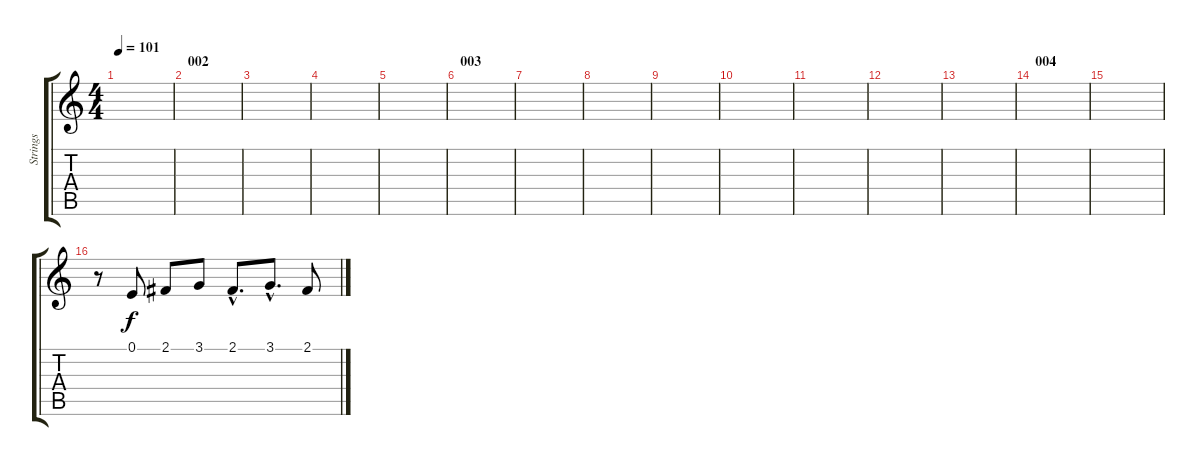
\track ("Strings" "Strings") {instrument stringensemble1}
\staff {score tabs}
\tuning (E4 B3 G3 D3 A2 E2) {hide}
\ts (4 4)
\tempo 101
\clef g2
\ks c
|
\section ("" "002")
|
|
|
|
\section ("" "003")
|
|
|
|
|
|
|
|
\section ("" "004")
|
|
r.8 0.1.8 2.1.8 3.1.8 2.1{hac}.8{d} 3.1{hac}.8{d} 2.1.8
